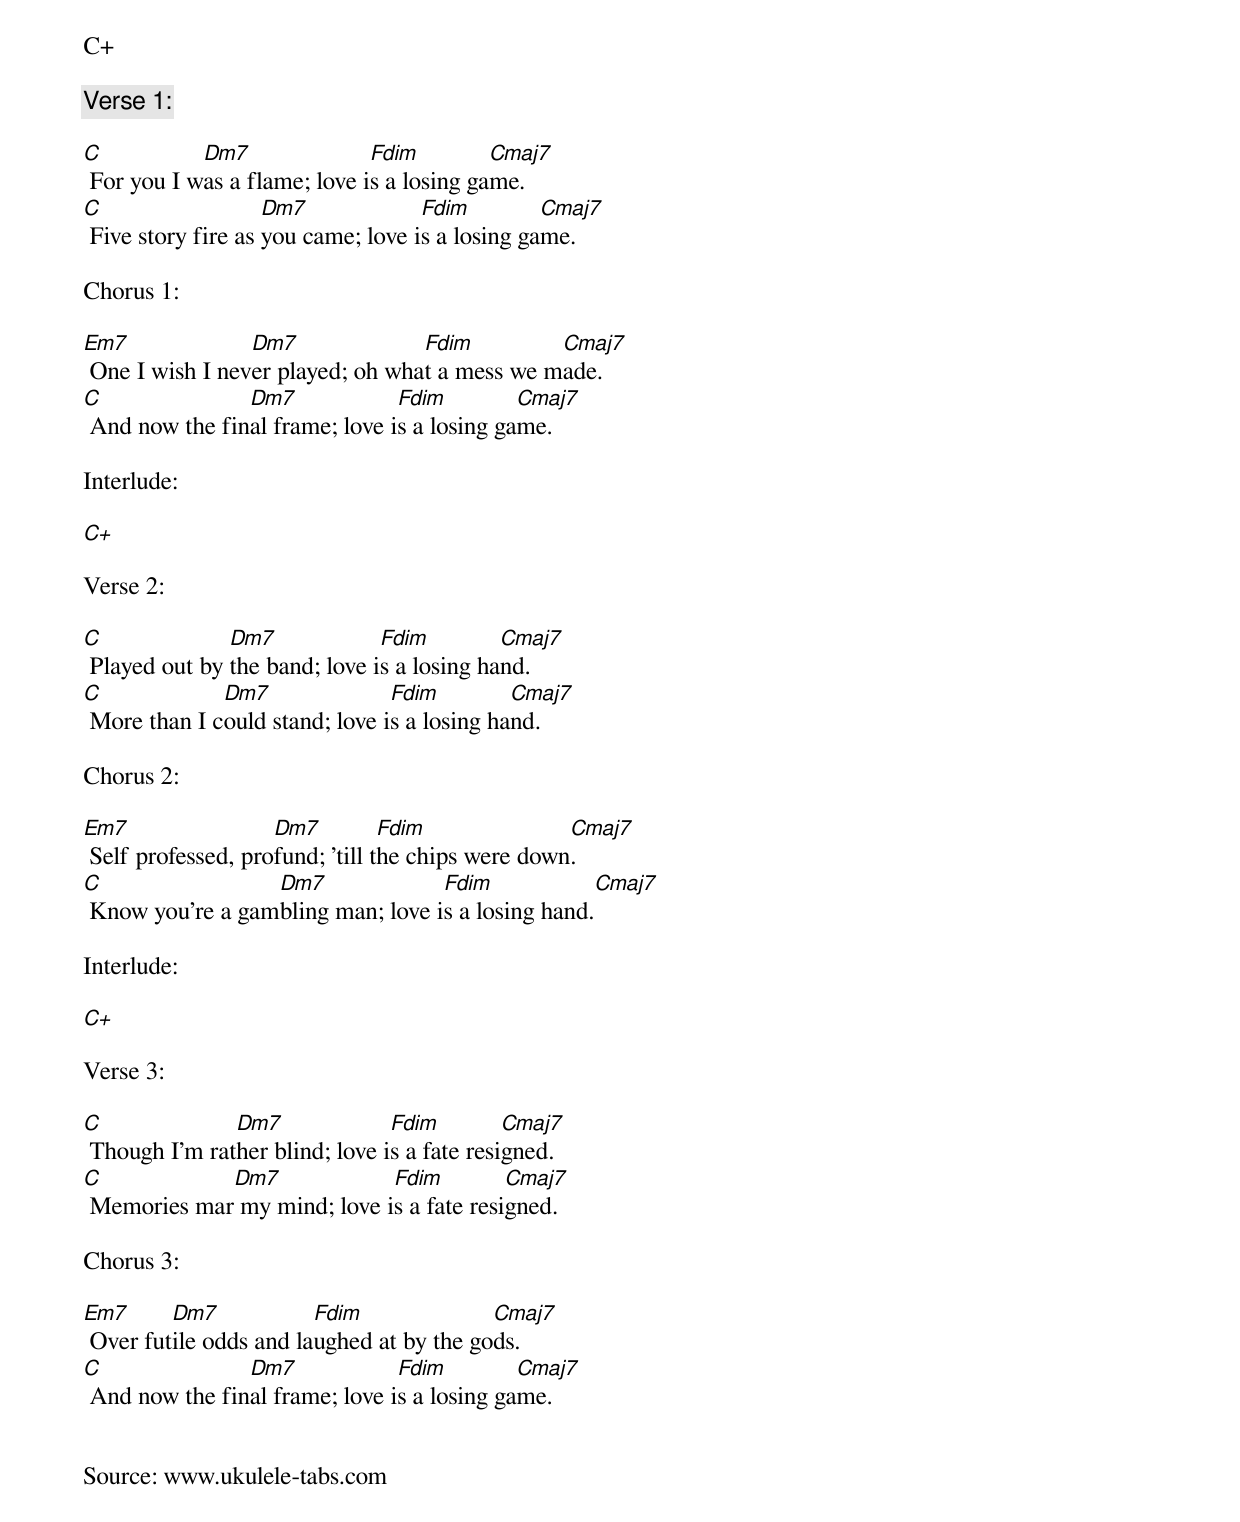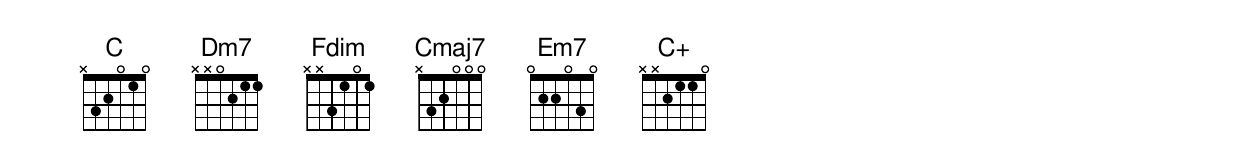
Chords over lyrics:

Dm7   2213
Fdim  1212
Cmaj7 0002
Em7   0202

C+

Verse 1:

C           Dm7               Fdim         Cmaj7
 For you I was a flame; love is a losing game.
C                   Dm7             Fdim         Cmaj7
 Five story fire as you came; love is a losing game.

Chorus 1:

Em7              Dm7              Fdim         Cmaj7
 One I wish I never played; oh what a mess we made.
C               Dm7             Fdim         Cmaj7
 And now the final frame; love is a losing game.

Interlude:

C+

Verse 2:

C              Dm7             Fdim         Cmaj7
 Played out by the band; love is a losing hand.
C             Dm7               Fdim         Cmaj7
 More than I could stand; love is a losing hand.

Chorus 2:

Em7                 Dm7          Fdim              Cmaj7
 Self professed, profund; 'till the chips were down.
C                 Dm7              Fdim                Cmaj7
 Know you're a gambling man; love is a losing hand.

Interlude:

C+

Verse 3:

C              Dm7              Fdim         Cmaj7
 Though I'm rather blind; love is a fate resigned.
C            Dm7             Fdim         Cmaj7
 Memories mar my mind; love is a fate resigned.

Chorus 3:

Em7      Dm7            Fdim              Cmaj7
 Over futile odds and laughed at by the gods.
C               Dm7             Fdim         Cmaj7
 And now the final frame; love is a losing game.


Source: www.ukulele-tabs.com
